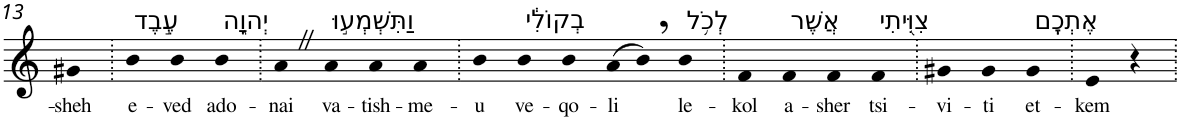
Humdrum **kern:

**kern	**text
*part1	*part1
*staff1	*staff1
*I"Piano	*
*I'Pno	*
!!LO:PB:g=z
*clefG2	*
*k[]	*
=13	=13
!	!LO:LY:b
4g#X	-sheh
=14.	=14.
!LO:TX:a:t=עֶ֣בֶד	!
!	!LO:LY:b
4b	e-
!	!LO:LY:b
4b	-ved
!LO:TX:a:t=יְהוָ֑ה	!
!	!LO:LY:b
4b	ado-
=15.	=15.
!	!LO:LY:b
4aZ	-nai
!LO:TX:a:t=וַתִּשְׁמְע֣וּ	!
!	!LO:LY:b
4a	va-
!	!LO:LY:b
4a	-tish-
!	!LO:LY:b
4a	-me-
=16.	=16.
!	!LO:LY:b
4b	-u
!LO:TX:a:t=בְקוֹלִ֔י	!
!	!LO:LY:b
4b	ve-
!	!LO:LY:b
4b	-qo-
!	!LO:LY:b
(>8a	-li
8b,)	.
!LO:TX:a:t=לְכֹ֥ל	!
!	!LO:LY:b
4b	le-
=17.	=17.
!	!LO:LY:b
4f	-kol
!LO:TX:a:t=אֲשֶׁר	!
!	!LO:LY:b
4f	a-
!	!LO:LY:b
4f	-sher
!LO:TX:a:t=צִוִּ֖יתִי	!
!	!LO:LY:b
4f	tsi-
=18.	=18.
!	!LO:LY:b
4g#X	-vi-
!	!LO:LY:b
4g#	-ti
!LO:TX:a:t=אֶתְכֶֽם	!
!	!LO:LY:b
4g#	et-
=19.	=19.
!	!LO:LY:b
4e	-kem
4r	.
=.	=.
*-	*-
